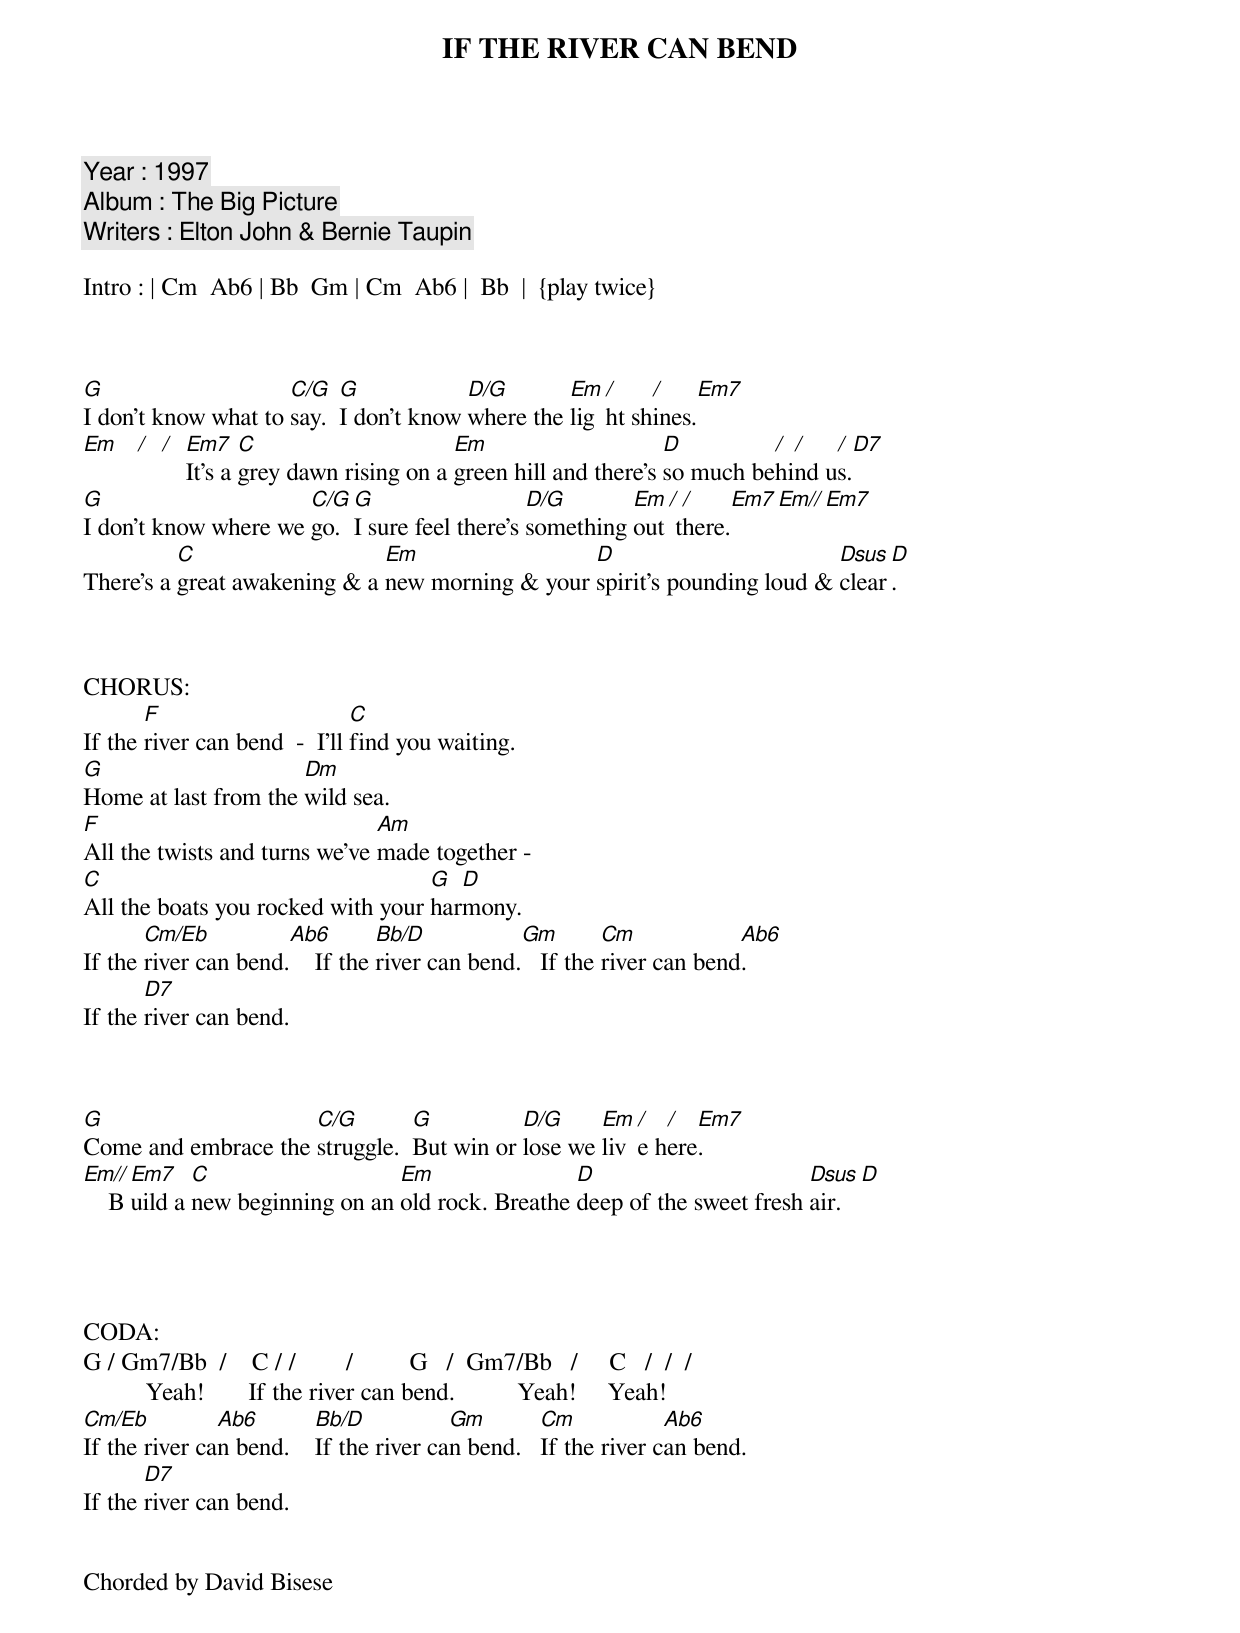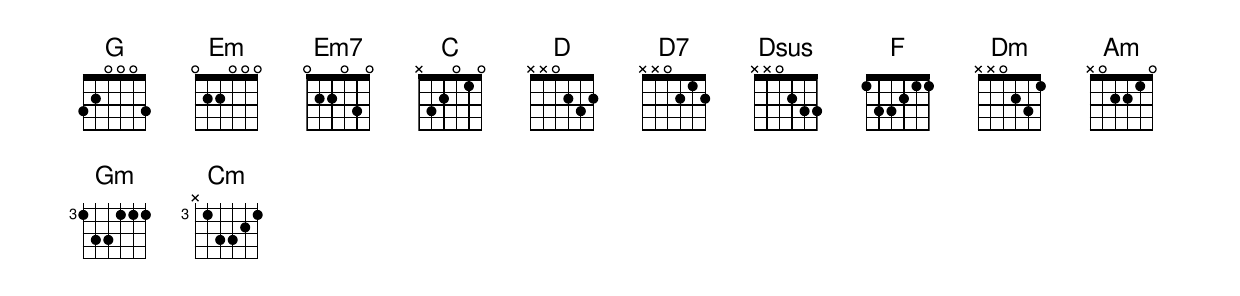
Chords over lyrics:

IF THE RIVER CAN BEND

   Year : 1997
  Album : The Big Picture
Writers : Elton John & Bernie Taupin

Intro : | Cm  Ab6 | Bb  Gm | Cm  Ab6 |  Bb  |  {play twice}



G                    C/G   G            D/G       Em /    /     Em7
I don't know what to say.  I don't know where the light shines.
Em / / Em7    C                     Em                     D         / /   / D7
       It's a grey dawn rising on a green hill and there's so much behind us.
G                     C/G  G                   D/G       Em / /    Em7  Em// Em7
I don't know where we go.  I sure feel there's something out there.
          C                   Em                 D                        Dsus D
There's a great awakening & a new morning & your spirit's pounding loud & clear.



CHORUS:
       F                       C
If the river can bend  -  I'll find you waiting.
G                     Dm
Home at last from the wild sea.
F                              Am
All the twists and turns we've made together -
C                                  G  D
All the boats you rocked with your harmony.
       Cm/Eb          Ab6        Bb/D           Gm        Cm            Ab6
If the river can bend.    If the river can bend.   If the river can bend.
       D7
If the river can bend.



G                    C/G        G          D/G     Em /  /  Em7
Come and embrace the struggle.  But win or lose we live here.
Em// Em7    C                   Em                D                       Dsus D
    Build a new beginning on an old rock. Breathe deep of the sweet fresh air.


{Repeat Chorus}


CODA:
G / Gm7/Bb  /    C / /        /         G   /  Gm7/Bb   /     C   /  /  /
          Yeah!       If the river can bend.          Yeah!     Yeah!
Cm/Eb          Ab6        Bb/D           Gm        Cm            Ab6
If the river can bend.    If the river can bend.   If the river can bend.
       D7
If the river can bend.

{Repeat Coda & fade}

Chorded by David Bisese
